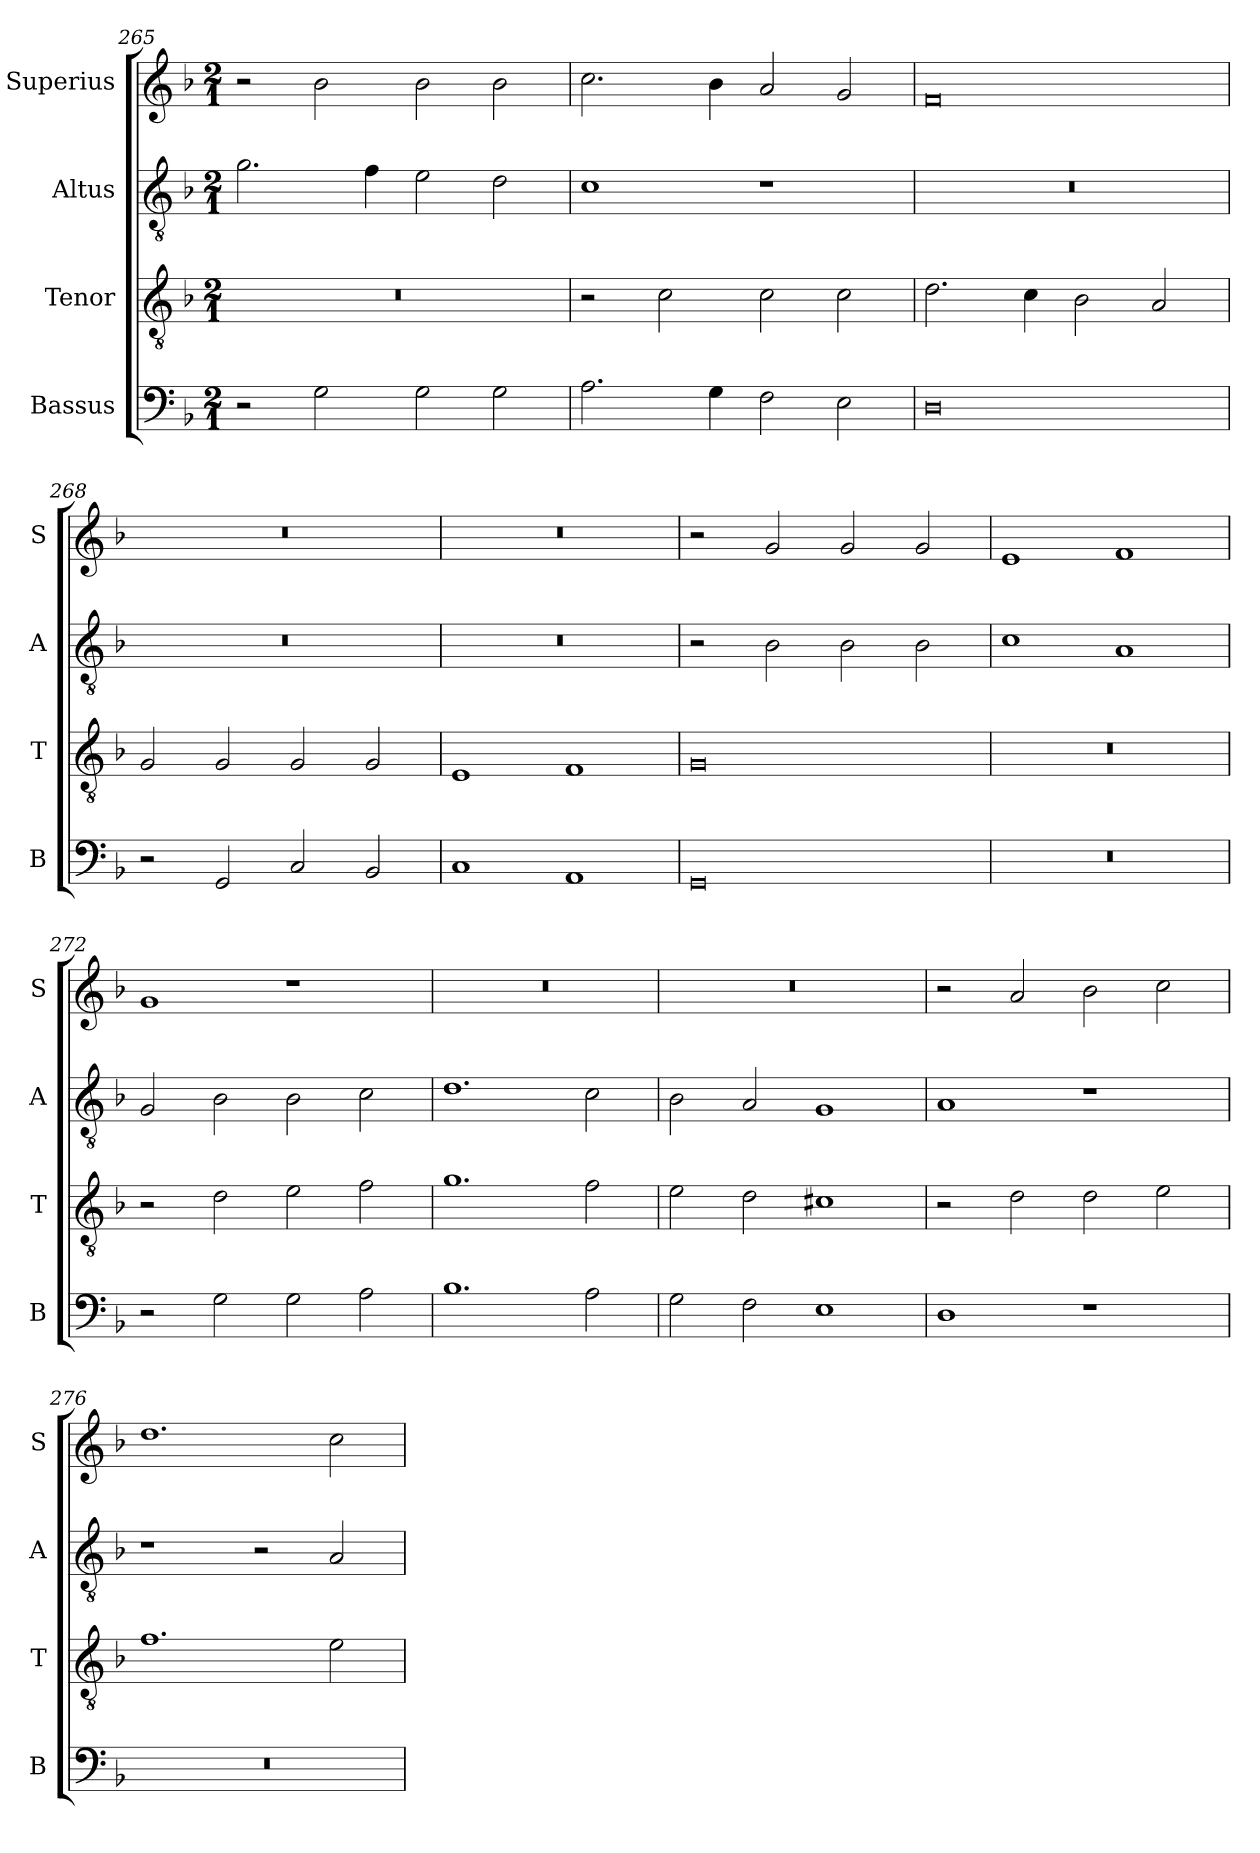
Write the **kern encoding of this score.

**kern	**kern	**kern	**kern
*part4	*part3	*part2	*part1
*staff4	*staff3	*staff2	*staff1
*I"Bassus	*I"Tenor	*I"Altus	*I"Superius
*I'B	*I'T	*I'A	*I'S
*clefF4	*clefGv2	*clefGv2	*clefG2
*k[b-]	*k[b-]	*k[b-]	*k[b-]
*M2/1	*M2/1	*M2/1	*M2/1
=265	=265	=265	=265
2r	0r	2.g\	2r
2G\	.	.	2b-\
.	.	4f\	.
2G\	.	2e\	2b-\
2G\	.	2d\	2b-\
=266	=266	=266	=266
2.A\	2r	1c	2.cc\
.	2c\	.	.
4G\	.	.	4b-\
2F\	2c\	1r	2a/
2E\	2c\	.	2g/
=267	=267	=267	=267
0D	2.d\	0r	0f
.	4c\	.	.
.	2B-\	.	.
.	2A/	.	.
=268	=268	=268	=268
2r	2G/	0r	0r
2GG/	2G/	.	.
2C/	2G/	.	.
2BB-/	2G/	.	.
=269	=269	=269	=269
1C	1E	0r	0r
1AA	1F	.	.
=270	=270	=270	=270
0GG	0G	2r	2r
.	.	2B-\	2g/
.	.	2B-\	2g/
.	.	2B-\	2g/
=271	=271	=271	=271
0r	0r	1c	1e
.	.	1A	1f
=272	=272	=272	=272
2r	2r	2G/	1g
2G\	2d\	2B-\	.
2G\	2e\	2B-\	1r
2A\	2f\	2c\	.
=273	=273	=273	=273
1.B-	1.g	1.d	0r
2A\	2f\	2c\	.
=274	=274	=274	=274
2G\	2e\	2B-\	0r
2F\	2d\	2A/	.
1E	1c#X	1G	.
=275	=275	=275	=275
1D	2r	1A	2r
.	2d\	.	2a/
1r	2d\	1r	2b-\
.	2e\	.	2cc\
=276	=276	=276	=276
0r	1.f	1r	1.dd
.	.	2r	.
.	2e\	2A/	2cc\
=	=	=	=
*-	*-	*-	*-
